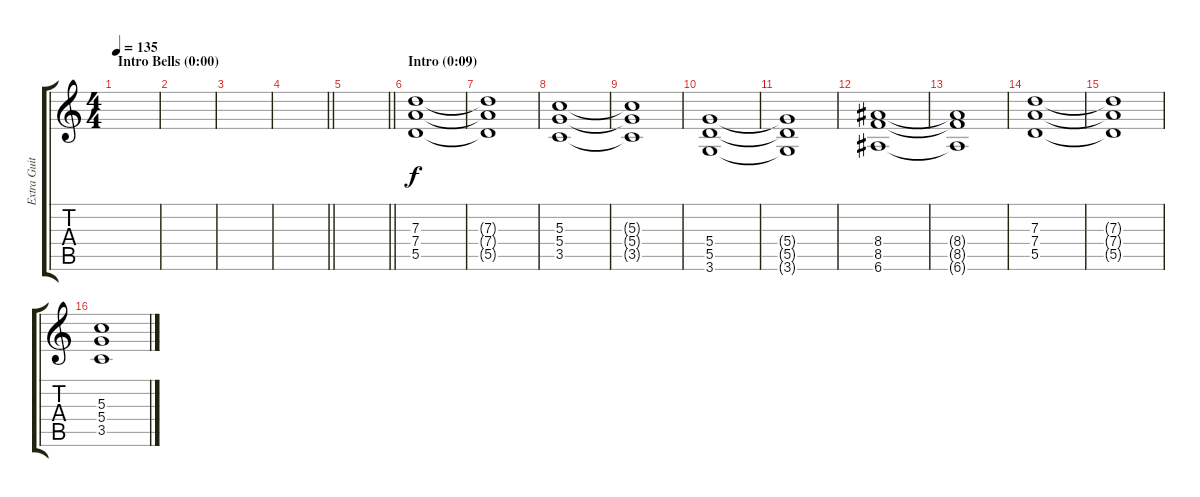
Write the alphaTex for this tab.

\track ("Extra Guitar" "Extra Guit") {instrument distortionguitar}
\staff {score tabs}
\tuning (E4 B3 G3 D3 A2 E2) {hide}
\ts (4 4)
\section ("" "Intro Bells (0:00)")
\tempo 135
\clef g2
\ks c
|
|
|
\barLineRight lightlight
|
\barLineRight lightlight
|
\section ("" "Intro (0:09)")
(7.3 7.4 5.5).1 |
(7.3{t} 7.4{t} 5.5{t}).1 |
(5.3 5.4 3.5).1 |
(5.3{t} 5.4{t} 3.5{t}).1 |
(5.4 5.5 3.6).1 |
(5.4{t} 5.5{t} 3.6{t}).1 |
(8.4 8.5 6.6).1 |
(8.4{t} 8.5{t} 6.6{t}).1 |
(7.3 7.4 5.5).1 |
(7.3{t} 7.4{t} 5.5{t}).1 |
(5.3 5.4 3.5).1
